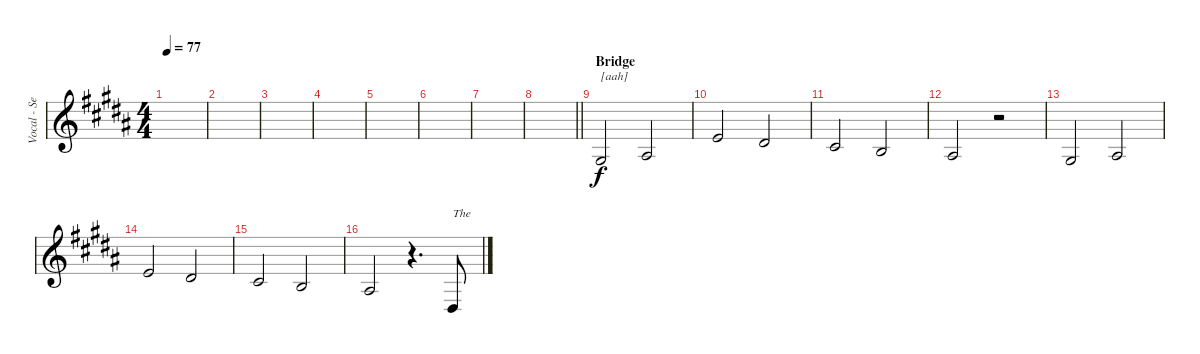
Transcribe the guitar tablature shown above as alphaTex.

\track ("Vocal - Serj" "Vocal - Se") {instrument tuba}
\staff {score}
\tuning (D4 Bb3 Gb3 Db3 Ab2 Eb2) {hide}
\ts (4 4)
\tempo 77
\clef g2
\ks g#minor
|
|
|
|
|
|
|
\barLineRight lightlight
|
\section ("" "Bridge")
7.4.2{txt "[aah]"} 9.4.2 |
10.3.2 9.3.2 |
7.3.2 5.3.2 |
4.3.2 r.2 |
7.4.2 9.4.2 |
10.3.2 9.3.2 |
7.3.2 5.3.2 |
4.3.2 r.4{d} 2.4.8{txt "The"}
